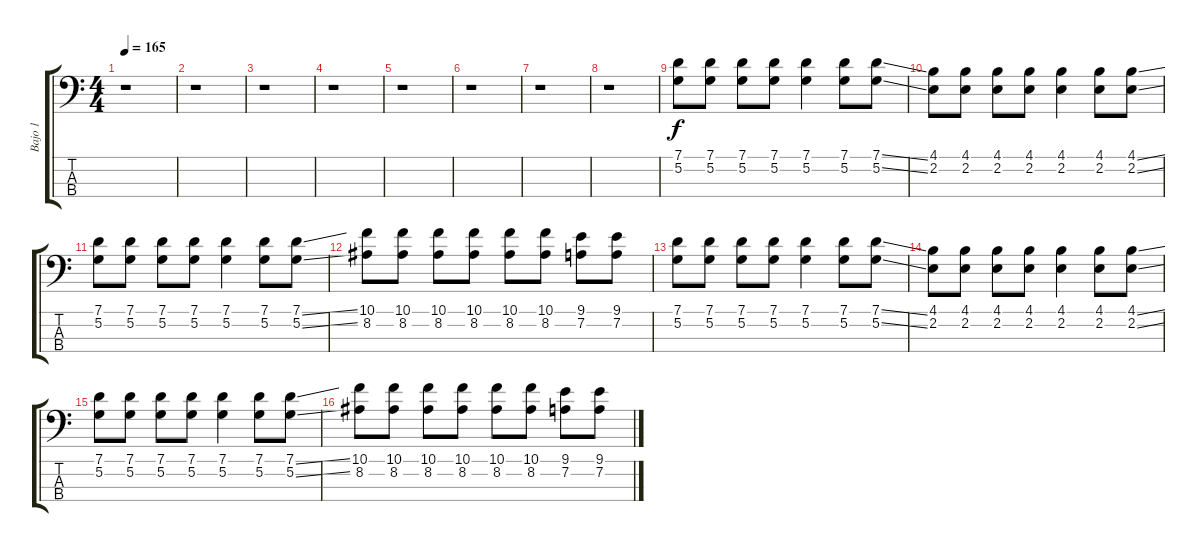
\track ("Bajo 1" "Bajo 1") {instrument overdrivenguitar}
\staff {score tabs}
\tuning (G2 D2 A1 E1) {hide}
\ts (4 4)
\tempo 165
\clef f4
\ks c
r.1{dy f} |
r.1 |
r.1 |
r.1 |
r.1 |
r.1 |
r.1 |
r.1 |
(7.1 5.2).8 (7.1 5.2).8 (7.1 5.2).8 (7.1 5.2).8 (7.1 5.2).4 (7.1 5.2).8 (7.1{ss} 5.2{ss}).8 |
(4.1 2.2).8 (4.1 2.2).8 (4.1 2.2).8 (4.1 2.2).8 (4.1 2.2).4 (4.1 2.2).8 (4.1{ss} 2.2{ss}).8 |
(7.1 5.2).8 (7.1 5.2).8 (7.1 5.2).8 (7.1 5.2).8 (7.1 5.2).4 (7.1 5.2).8 (7.1{ss} 5.2{ss}).8 |
(10.1 8.2).8 (10.1 8.2).8 (10.1 8.2).8 (10.1 8.2).8 (10.1 8.2).8 (10.1 8.2).8 (9.1 7.2).8 (9.1 7.2).8 |
(7.1 5.2).8 (7.1 5.2).8 (7.1 5.2).8 (7.1 5.2).8 (7.1 5.2).4 (7.1 5.2).8 (7.1{ss} 5.2{ss}).8 |
(4.1 2.2).8 (4.1 2.2).8 (4.1 2.2).8 (4.1 2.2).8 (4.1 2.2).4 (4.1 2.2).8 (4.1{ss} 2.2{ss}).8 |
(7.1 5.2).8 (7.1 5.2).8 (7.1 5.2).8 (7.1 5.2).8 (7.1 5.2).4 (7.1 5.2).8 (7.1{ss} 5.2{ss}).8 |
(10.1 8.2).8 (10.1 8.2).8 (10.1 8.2).8 (10.1 8.2).8 (10.1 8.2).8 (10.1 8.2).8 (9.1 7.2).8 (9.1 7.2).8
